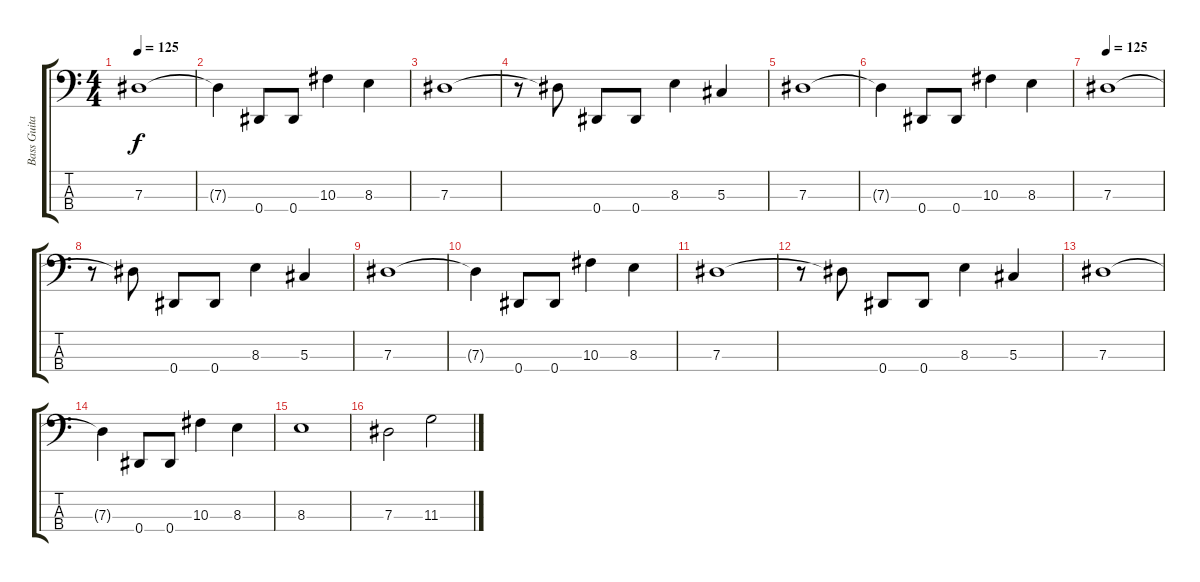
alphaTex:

\track ("Bass Guitar" "Bass Guita") {instrument electricbasspick}
\staff {score tabs}
\tuning (Gb2 Db2 Ab1 Eb1) {hide}
\ts (4 4)
\tempo 125
\clef f4
\ks c
7.3.1{dy f} |
7.3{t}.4 0.4.8 0.4.8 10.3.4 8.3.4 |
7.3.1 |
r.8 7.3{t}.8 0.4.8 0.4.8 8.3.4 5.3.4 |
7.3.1 |
7.3{t}.4 0.4.8 0.4.8 10.3.4 8.3.4 |
\tempo 125
7.3.1 |
r.8 7.3{t}.8 0.4.8 0.4.8 8.3.4 5.3.4 |
7.3.1 |
7.3{t}.4 0.4.8 0.4.8 10.3.4 8.3.4 |
7.3.1 |
r.8 7.3{t}.8 0.4.8 0.4.8 8.3.4 5.3.4 |
7.3.1 |
7.3{t}.4 0.4.8 0.4.8 10.3.4 8.3.4 |
8.3.1 |
7.3.2 11.3.2
